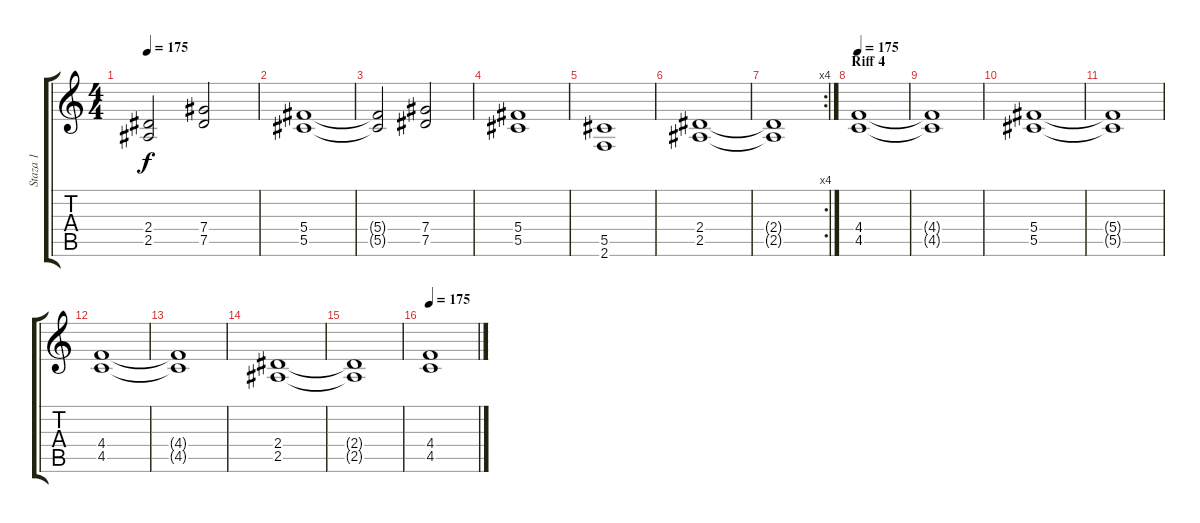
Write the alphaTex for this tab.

\track ("Staza 1" "Staza 1") {instrument distortionguitar}
\staff {score tabs}
\tuning (Eb4 Bb3 Gb3 Db3 Ab2 Eb2) {hide}
\ts (4 4)
\tempo 175
\clef g2
\ks c
(2.4{t} 2.5{t}).2{dy f} (7.4 7.5).2 |
(5.4 5.5).1 |
(5.4{t} 5.5{t}).2 (7.4 7.5).2 |
(5.4 5.5).1 |
(5.5 2.6).1 |
(2.4 2.5).1 |
\rc 4
(2.4{t} 2.5{t}).1 |
\section ("" "Riff 4")
\tempo 175
(4.4 4.5).1 |
(4.4{t} 4.5{t}).1 |
(5.4 5.5).1 |
(5.4{t} 5.5{t}).1 |
(4.4 4.5).1 |
(4.4{t} 4.5{t}).1 |
(2.4 2.5).1 |
(2.4{t} 2.5{t}).1 |
\tempo 175
(4.4 4.5).1
